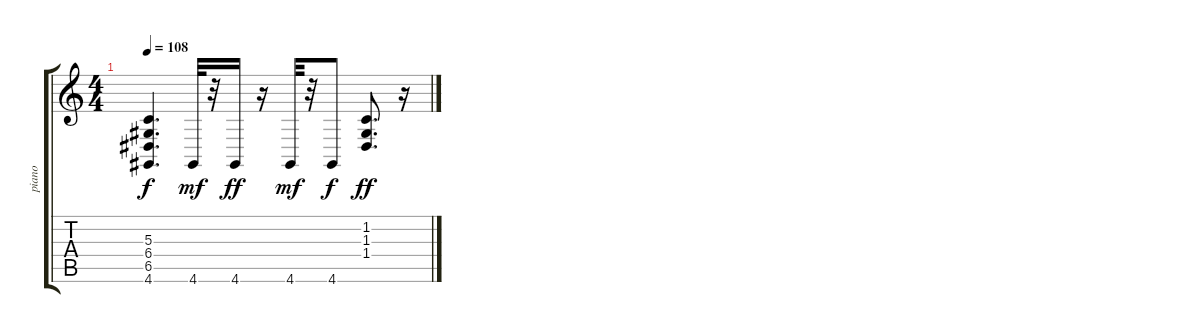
\track ("piano   " "piano   ") {instrument brightacousticpiano}
\staff {score tabs}
\tuning (E4 B3 G3 D3 A2 E2) {hide}
\ts (4 4)
\tempo 108
\clef g2
\ks c
(5.3{t} 6.4{t} 6.5{t} 4.6{t}).4{d dy f} 4.6.32{dy mf volume 0} r.32 4.6.16{dy ff volume 0} r.16 4.6.32{dy mf volume 0} r.32 4.6.8{dy f volume 0} (1.2 1.3 1.4).8{d dy ff volume 0} r.16
